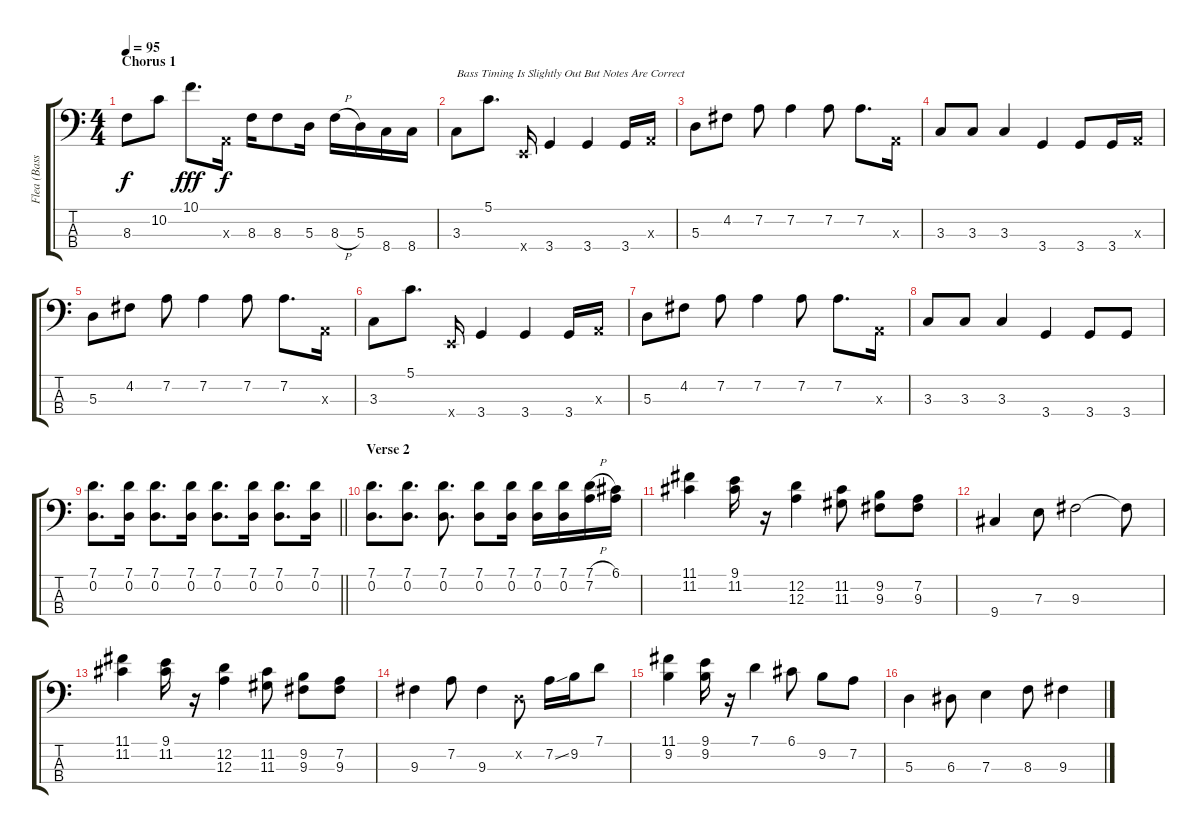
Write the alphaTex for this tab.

\track ("Flea (Bass)" "Flea (Bass") {instrument slapbass1}
\staff {score tabs}
\tuning (G2 D2 A1 E1) {hide}
\ts (4 4)
\section ("" "Chorus 1")
\tempo 95
\clef f4
\ks c
8.3.8{dy f} 10.2.8 10.1.8{d dy fff} 0.3{x}.16{dy f} 8.3.16 8.3.8 5.3.16 8.3{h}.16 5.3.16 8.4.16 8.4.16 |
3.3.8{txt "Bass Timing Is Slightly Out But Notes Are Correct"} 5.1.8{d} 0.4{x}.16 3.4.4 3.4.4 3.4.16 0.3{x}.16 |
5.3.8 4.2.8 7.2.8 7.2.4 7.2.8 7.2.8{d} 0.3{x}.16 |
3.3.8 3.3.8 3.3.4 3.4.4 3.4.8 3.4.16 0.3{x}.16 |
5.3.8 4.2.8 7.2.8 7.2.4 7.2.8 7.2.8{d} 0.3{x}.16 |
3.3.8 5.1.8{d} 0.4{x}.16 3.4.4 3.4.4 3.4.16 0.3{x}.16 |
5.3.8 4.2.8 7.2.8 7.2.4 7.2.8 7.2.8{d} 0.3{x}.16 |
3.3.8 3.3.8 3.3.4 3.4.4 3.4.8 3.4.8 |
\barLineRight lightlight
(7.1 0.2).8{d} (7.1 0.2).16 (7.1 0.2).8{d} (7.1 0.2).16 (7.1 0.2).8{d} (7.1 0.2).16 (7.1 0.2).8{d} (7.1 0.2).16 |
\section ("" "Verse 2")
(7.1 0.2).8{d} (7.1 0.2).8{d} (7.1 0.2).8{d} (7.1 0.2).8 (7.1 0.2).16 (7.1 0.2).16 (7.1 0.2).16 (7.1{h} 7.2).16 (6.1 7.2{t}).16 |
(11.1 11.2).4 (9.1 11.2).16 r.16 (12.2 12.3).4 (11.2 11.3).8 (9.2 9.3).8 (7.2 9.3).8 |
9.4.4 7.3.8 9.3.2 9.3{t}.8 |
(11.1 11.2).4 (9.1 11.2).16 r.16 (12.2 12.3).4 (11.2 11.3).8 (9.2 9.3).8 (7.2 9.3).8 |
9.3.4 7.2.8 9.3.4 0.2{x}.8 7.2{ss}.16 9.2.16 7.1.8 |
(11.1 9.2).4 (9.1 9.2).16 r.16 7.1.4 6.1.8 9.2.8 7.2.8 |
5.3.4 6.3.8 7.3.4 8.3.8 9.3.4
